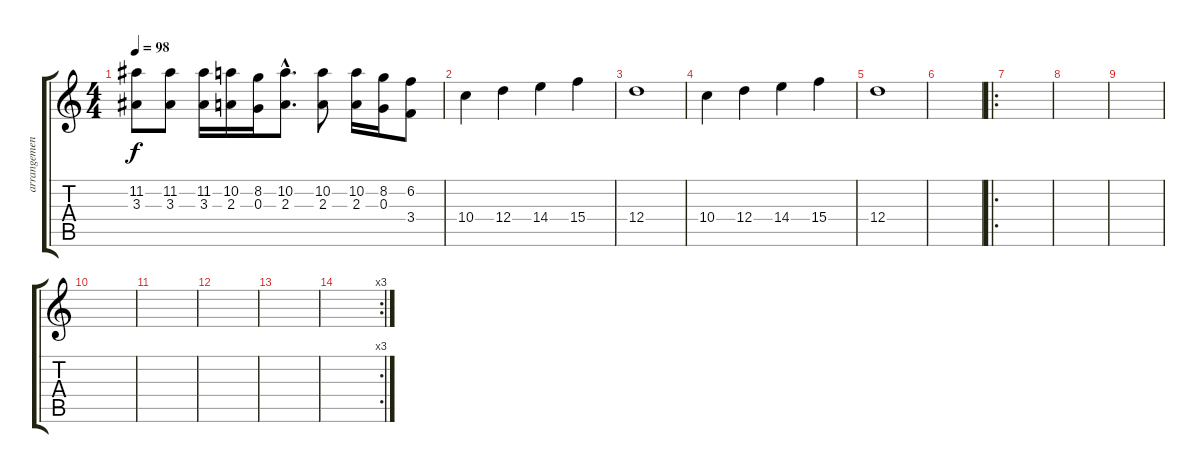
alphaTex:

\track ("arrangements" "arrangemen") {instrument electricguitarclean}
\staff {score tabs}
\tuning (E4 B3 G3 D3 A2 E2) {hide}
\ts (4 4)
\tempo 98
\clef g2
\ks c
(11.2 3.3).8{dy f} (11.2 3.3).8 (11.2 3.3).16 (10.2 2.3).16 (8.2 0.3).16 (10.2{hac} 2.3{hac}).8{d} (10.2 2.3).8 (10.2 2.3).16 (8.2 0.3).16 (6.2 3.4).8 |
10.4.4 12.4.4 14.4.4 15.4.4 |
12.4.1 |
10.4.4 12.4.4 14.4.4 15.4.4 |
12.4.1 |
|
\ro
|
|
|
|
|
|
|
\rc 3
